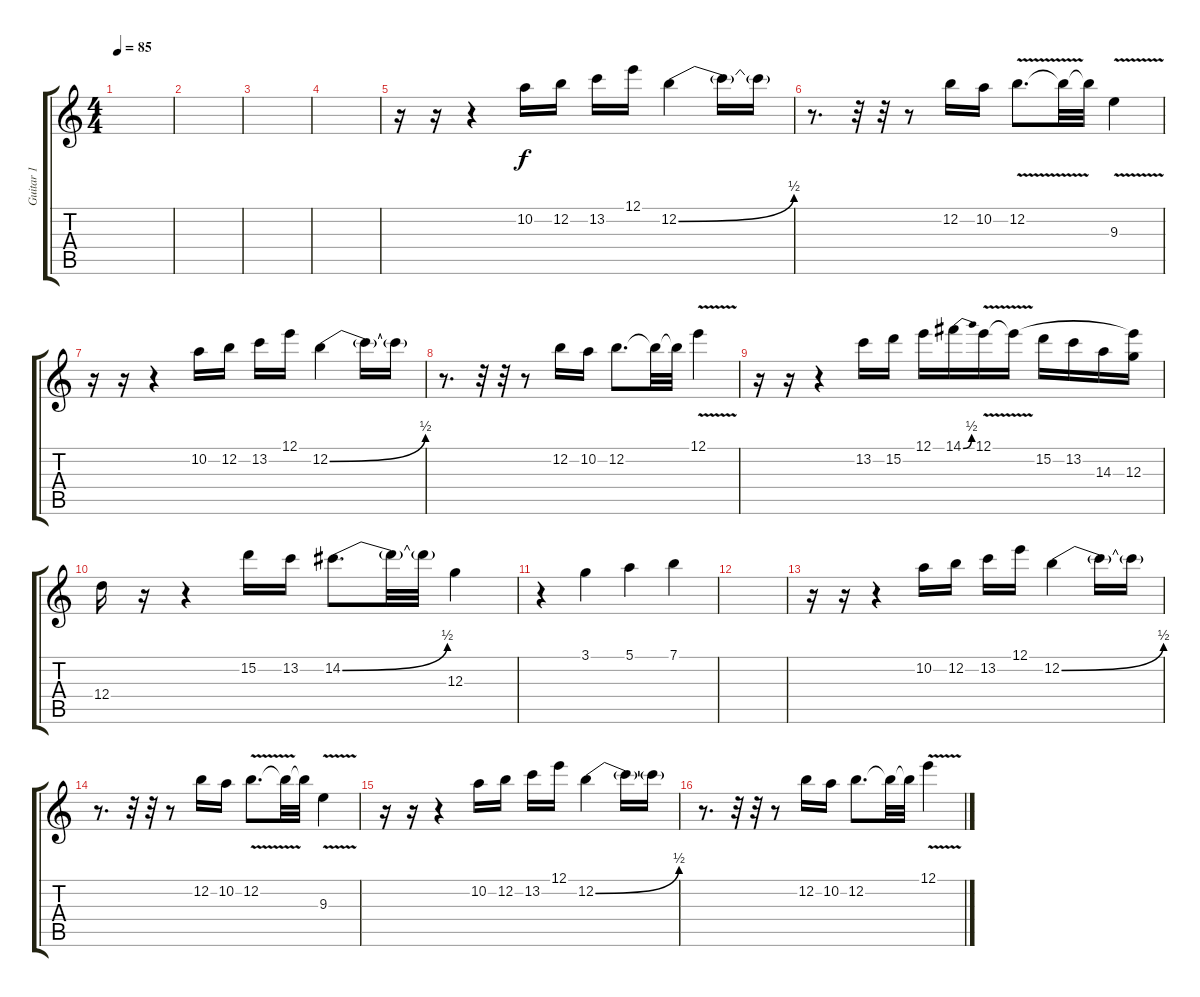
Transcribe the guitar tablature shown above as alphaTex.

\track ("Guitar 1" "Guitar 1") {instrument distortionguitar}
\staff {score tabs}
\tuning (E4 B3 G3 D3 A2 E2) {hide}
\ts (4 4)
\tempo 85
\clef g2
\ks c
|
|
|
|
r.16 r.16 r.4 10.2.16 12.2.16 13.2.16 12.1.16 12.2{be (bend 0 0 60 2)}.4 12.2{t}.16 12.2{t}.16 |
r.8{d} r.32 r.32 r.8 12.2.16 10.2.16 12.2{v}.8{d} 12.2{t}.32 12.2{t}.32 9.3{v}.4 |
r.16 r.16 r.4 10.2.16 12.2.16 13.2.16 12.1.16 12.2{be (bend 0 0 60 2)}.4 12.2{t}.16 12.2{t}.16 |
r.8{d} r.32 r.32 r.8 12.2.16 10.2.16 12.2.8{d} 12.2{t}.32 12.2{t}.32 12.1{v}.4 |
r.16 r.16 r.4 13.2.16 15.2.16 12.1.16 14.1{be (bend 0 0 60 2)}.16 12.1{v}.16 12.1{t}.16 15.2.16 13.2.16 14.3.16 (12.1{t} 12.3).16 |
12.4.16 r.16 r.4 15.2.16 13.2.16 14.2{be (bend 0 0 60 2)}.8{d} 14.2{t}.32 14.2{t}.32 12.3.4 |
r.4 3.1.4 5.1.4 7.1.4 |
|
r.16 r.16 r.4 10.2.16 12.2.16 13.2.16 12.1.16 12.2{be (bend 0 0 60 2)}.4 12.2{t}.16 12.2{t}.16 |
r.8{d} r.32 r.32 r.8 12.2.16 10.2.16 12.2{v}.8{d} 12.2{t}.32 12.2{t}.32 9.3{v}.4 |
r.16 r.16 r.4 10.2.16 12.2.16 13.2.16 12.1.16 12.2{be (bend 0 0 60 2)}.4 12.2{t}.16 12.2{t}.16 |
r.8{d} r.32 r.32 r.8 12.2.16 10.2.16 12.2.8{d} 12.2{t}.32 12.2{t}.32 12.1{v}.4
